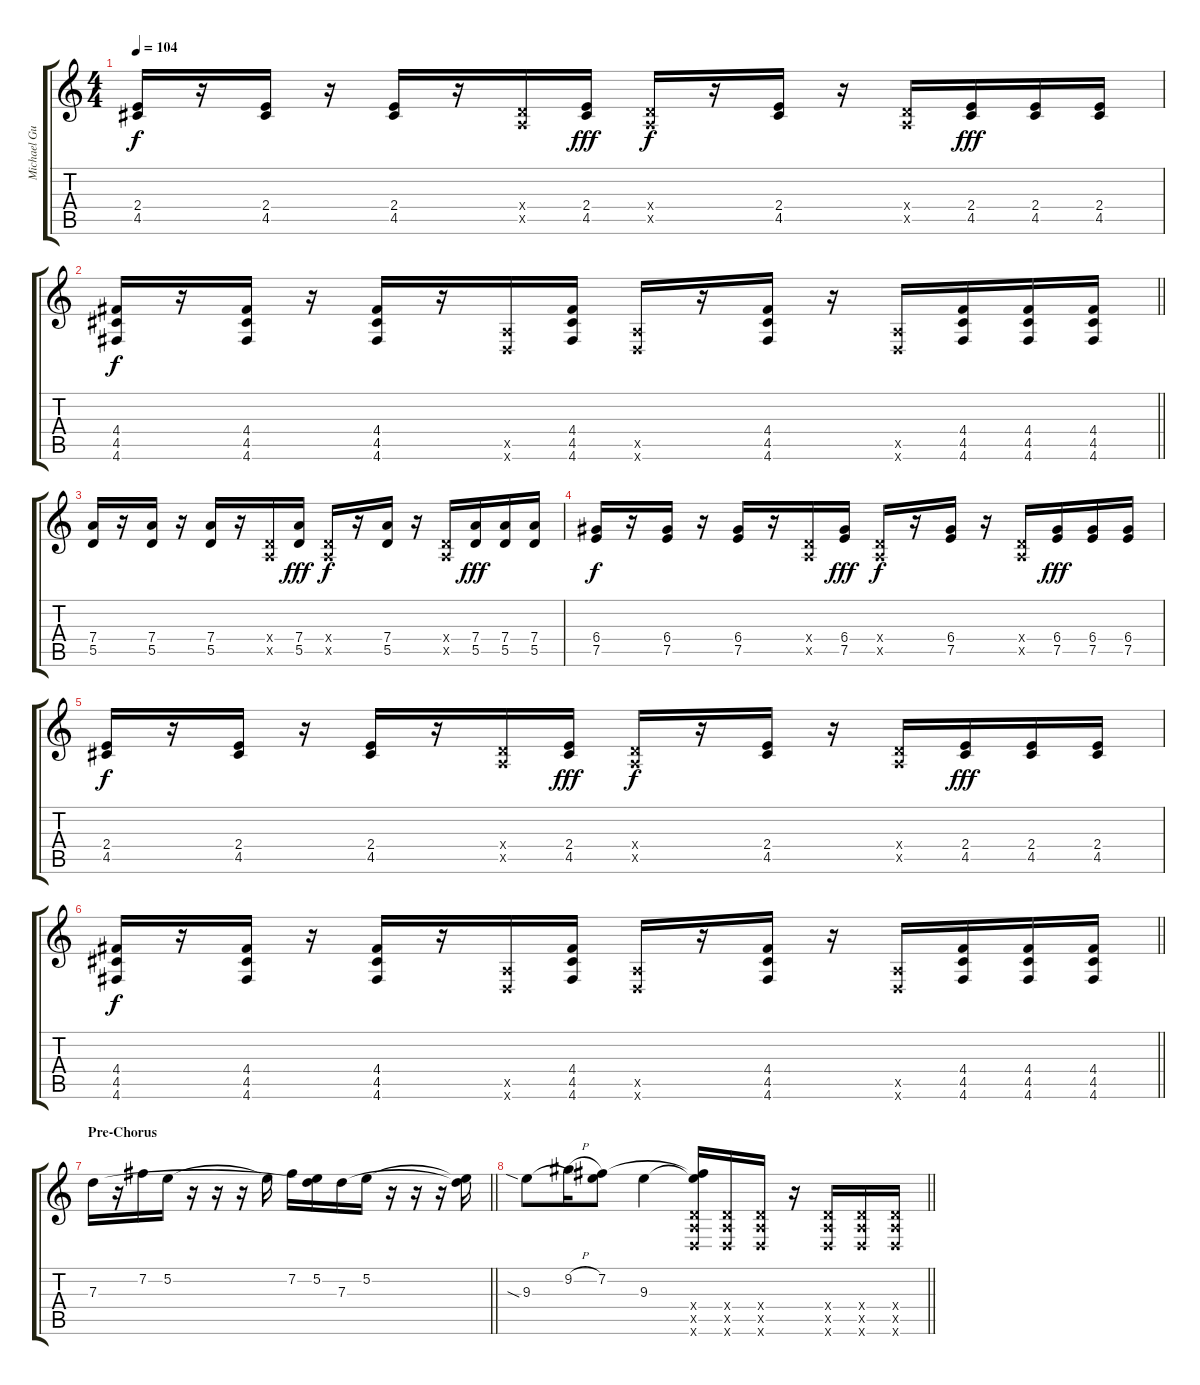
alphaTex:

\track ("Michael Guy Chislett (Lead Guitar)" "Michael Gu") {instrument overdrivenguitar}
\staff {score tabs}
\tuning (E4 B3 G3 D3 A2 D2) {hide}
\ts (4 4)
\tempo 104
\clef g2
\ks c
(2.4 4.5).16{dy f} r.16 (2.4 4.5).16 r.16 (2.4 4.5).16 r.16 (0.4{x} 0.5{x}).16 (2.4 4.5).16{dy fff} (0.4{x} 0.5{x}).16{dy f} r.16 (2.4 4.5).16 r.16 (0.4{x} 0.5{x}).16 (2.4 4.5).16{dy fff} (2.4 4.5).16 (2.4 4.5).16 |
\barLineRight lightlight
(4.4 4.5 4.6).16{dy f} r.16 (4.4 4.5 4.6).16 r.16 (4.4 4.5 4.6).16 r.16 (0.5{x} 0.6{x}).16 (4.4 4.5 4.6).16 (0.5{x} 0.6{x}).16 r.16 (4.4 4.5 4.6).16 r.16 (0.5{x} 0.6{x}).16 (4.4 4.5 4.6).16 (4.4 4.5 4.6).16 (4.4 4.5 4.6).16 |
(7.4 5.5).16 r.16 (7.4 5.5).16 r.16 (7.4 5.5).16 r.16 (0.4{x} 0.5{x}).16 (7.4 5.5).16{dy fff} (0.4{x} 0.5{x}).16{dy f} r.16 (7.4 5.5).16 r.16 (0.4{x} 0.5{x}).16 (7.4 5.5).16{dy fff} (7.4 5.5).16 (7.4 5.5).16 |
(6.4 7.5).16{dy f} r.16 (6.4 7.5).16 r.16 (6.4 7.5).16 r.16 (0.4{x} 0.5{x}).16 (6.4 7.5).16{dy fff} (0.4{x} 0.5{x}).16{dy f} r.16 (6.4 7.5).16 r.16 (0.4{x} 0.5{x}).16 (6.4 7.5).16{dy fff} (6.4 7.5).16 (6.4 7.5).16 |
(2.4 4.5).16{dy f} r.16 (2.4 4.5).16 r.16 (2.4 4.5).16 r.16 (0.4{x} 0.5{x}).16 (2.4 4.5).16{dy fff} (0.4{x} 0.5{x}).16{dy f} r.16 (2.4 4.5).16 r.16 (0.4{x} 0.5{x}).16 (2.4 4.5).16{dy fff} (2.4 4.5).16 (2.4 4.5).16 |
\barLineRight lightlight
(4.4 4.5 4.6).16{dy f} r.16 (4.4 4.5 4.6).16 r.16 (4.4 4.5 4.6).16 r.16 (0.5{x} 0.6{x}).16 (4.4 4.5 4.6).16 (0.5{x} 0.6{x}).16 r.16 (4.4 4.5 4.6).16 r.16 (0.5{x} 0.6{x}).16 (4.4 4.5 4.6).16 (4.4 4.5 4.6).16 (4.4 4.5 4.6).16 |
\section ("" "Pre-Chorus")
\barLineRight lightlight
7.3.16{instrument overdrivenguitar} r.16 7.2.16 5.2.16 r.16 r.16 r.16 5.2{t}.16 7.2.16 (5.2 7.3{t}).16 7.3.16 5.2.16 r.16 r.16 r.16 (5.2{t} 7.3{t}).16 |
\barLineRight lightlight
9.3{sia}.8 9.2{h}.16 (7.2 9.3{t}).8 9.3.4 (7.2{t} 9.3{t} 0.4{x} 0.5{x} 0.6{x}).16 (0.4{x} 0.5{x} 0.6{x}).16 (0.4{x} 0.5{x} 0.6{x}).16 r.16 (0.4{x} 0.5{x} 0.6{x}).16 (0.4{x} 0.5{x} 0.6{x}).16 (0.4{x} 0.5{x} 0.6{x}).16
